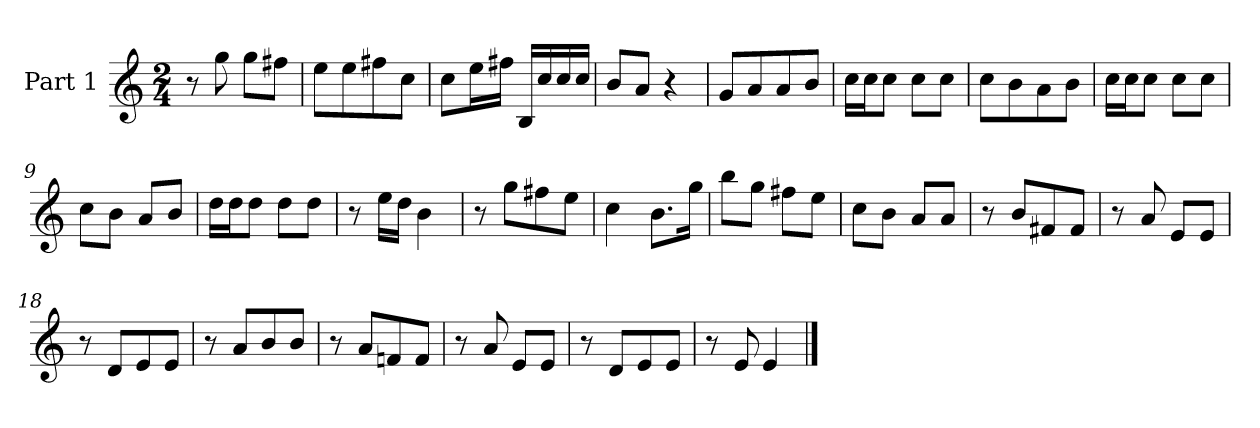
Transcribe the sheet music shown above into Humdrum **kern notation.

**kern
*part1
*staff1
*I"Part 1
*clefG2
*M2/4
=1
8r
8gg
8ggL
8ff#XJ
=2
8eeL
8ee
8ff#X
8ccJ
=3
8ccL
16eeL
16ff#XJJ
16BLL
16cc
16cc
16ccJJ
=4
8bL
8aJ
4r
=5
8gL
8a
8a
8bJ
=6
16ccLL
16ccJ
8ccJ
8ccL
8ccJ
=7
8ccL
8b
8a
8bJ
=8
16ccLL
16ccJ
8ccJ
8ccL
8ccJ
=9
8ccL
8bJ
8aL
8bJ
=10
16ddLL
16ddJ
8ddJ
8ddL
8ddJ
=11
8r
16eeLL
16ddJJ
4b
=12
8r
8ggL
8ff#X
8eeJ
=13
4cc
8.bL
16ggJk
=14
8bbL
8ggJ
8ff#XL
8eeJ
=15
8ccL
8bJ
8aL
8aJ
=16
8r
8bL
8f#X
8f#J
=17
8r
8a
8eL
8eJ
=18
8r
8dL
8e
8eJ
=19
8r
8aL
8b
8bJ
=20
8r
8aL
8fn
8fJ
=21
8r
8a
8eL
8eJ
=22
8r
8dL
8e
8eJ
=23
8r
8e
4e
==
*-
